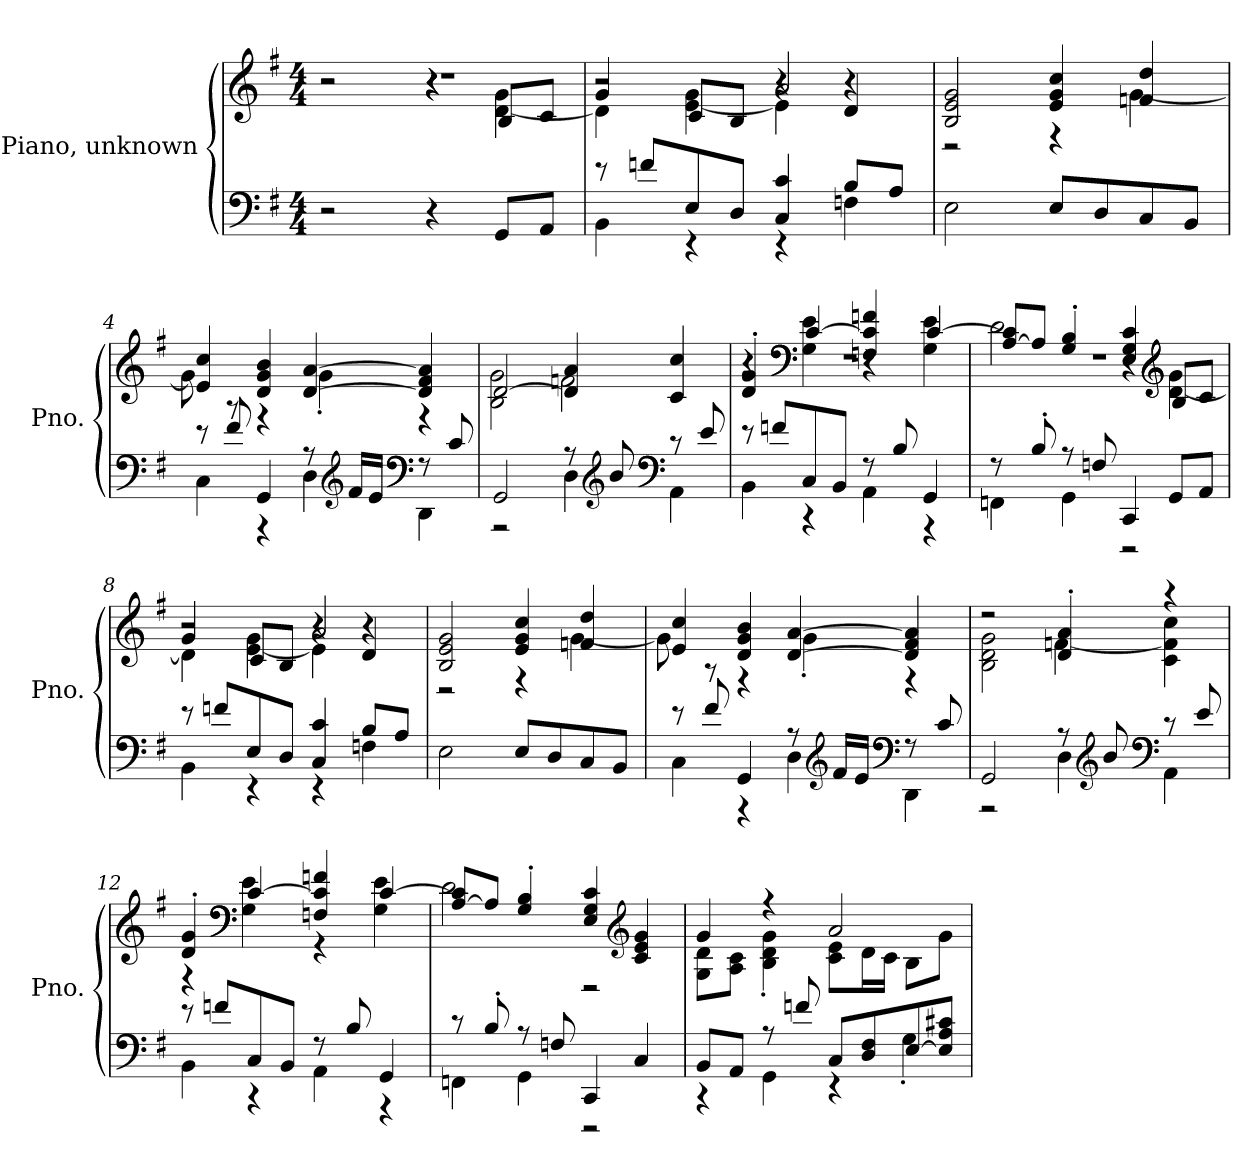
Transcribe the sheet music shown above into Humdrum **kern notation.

**kern	**kern
*part1	*part1
*staff2	*staff1
*I"Piano, unknown	*
*I'Pno.	*
*clefF4	*clefG2
*k[f#]	*k[f#]
*M4/4	*M4/4
*MM120	*MM120
=1	=1
*	*^
*	*	*^
2r	1r	2r	2r
4r	.	4r	4r
8GG/L	.	[4d\ 4g\	8B/L
8AA/J	.	.	8c/J
=2	=2	=2	=2
*^	*	*	*
8r	4BB\	2r	4d\]	4g/
8fn/L	.	.	.	.
8E/	4r	.	[4e\ 4g\	8c/L
8D/J	.	.	.	8B/J
4C/ 4c/	4r	2a/	4e\]	4r
8B/L	4Fn\	.	4r	4d/
8A/J	.	.	.	.
*v	*v	*	*	*
*	*	*v	*v
=3	=3	=3
2E\	2B/ 2e/ 2g/	2r
8E/L	4e/ 4g/ 4cc/	4r
8D/	.	.
8C/	4fn/ 4dd/	[4g\
8BB/J	.	.
=4	=4	=4
*^	*	*
8r	4C\	4e/ 4cc/	8g\]
8f#/	.	.	8r
4GG/	4r	4d/ 4g/ 4b/	4r
8r	4D\	[4d/ [4a/	4g'\
*clefG2	*	*	*
16f#/LL	.	.	.
16e/JJ	.	.	.
*clefF4	*	*	*
8r	4DD\	4d/] 4f#/ 4a/]	4r
8c/	.	.	.
!!LO:LB:g=z	!!
=5	=5	=5	=5
2GG/	2r	[2d/	2B\ 2g\
8r	4D\	4d/] 4a/	2fn\
*clefG2	*	*	*
8b/	.	.	.
*clefF4	*	*	*
8r	4AA\	4c/ 4cc/	.
8e/	.	.	.
=6	=6	=6	=6
*	*	*	*^
8r	4BB\	1r	4r	4d/' 4g/'
8fn/L	.	.	.	.
*	*	*clefF4	*	*
8C/	4r	.	4G\ 4e\	[4c/
8BB/J	.	.	.	.
8r	4AA\	.	4r	4Fn/ 4c/] 4fn/
8B/	.	.	.	.
4GG/	4r	.	4G\ 4e\	[4c/
=7	=7	=7	=7	=7
8r	4FFn\	1r	2d\	[8A/ 8c/]L
8B'/	.	.	.	8A/J]
8r	4GG\	.	.	4G/' 4B/'
8Fn/	.	.	.	.
4CC/	2r	.	4r	4E/ 4G/ 4c/
*	*	*clefG2	*	*
8GG/L	.	.	[4d\ 4g\	8B/L
8AA/J	.	.	.	8c/J
=8	=8	=8	=8	=8
8r	4BB\	2r	4d\]	4g/
8fn/L	.	.	.	.
8E/	4r	.	[4e\ 4g\	8c/L
8D/J	.	.	.	8B/J
4C/ 4c/	4r	2a/	4e\]	4r
8B/L	4Fn\	.	4r	4d/
8A/J	.	.	.	.
*v	*v	*	*	*
*	*	*v	*v
!!LO:LB:g=z
=9	=9	=9
2E\	2B/ 2e/ 2g/	2r
8E/L	4e/ 4g/ 4cc/	4r
8D/	.	.
8C/	4fn/ 4dd/	[4g\
8BB/J	.	.
=10	=10	=10
*^	*	*
8r	4C\	4e/ 4cc/	8g\]
8f#/	.	.	8r
4GG/	4r	4d/ 4g/ 4b/	4r
8r	4D\	[4d/ [4a/	4g'\
*clefG2	*	*	*
16f#/LL	.	.	.
16e/JJ	.	.	.
*clefF4	*	*	*
8r	4DD\	4d/] 4f#/ 4a/]	4r
8c/	.	.	.
=11	=11	=11	=11
2GG/	2r	2r	2B\ 2d\ 2g\
8r	4D\	4d/' 4a/'	[4fn\
*clefG2	*	*	*
8b/	.	.	.
*clefF4	*	*	*
8r	4AA\	4r	4c\ 4f\] 4cc\
8e/	.	.	.
=12	=12	=12	=12
8r	4BB\	4d/' 4g/'	4r
8fn/L	.	.	.
*	*	*clefF4	*
8C/	4r	[4c/	4G\ 4e\
8BB/J	.	.	.
8r	4AA\	4Fn/ 4c/] 4fn/	4r
8B/	.	.	.
4GG/	4r	[4c/	4G\ 4e\
!!LO:LB:g=z	!!
=13	=13	=13	=13
8r	4FFn\	[8A/ 8c/]L	2d\
8B'/	.	8A/J]	.
8r	4GG\	4G/' 4B/'	.
8Fn/	.	.	.
4CC/	2r	4E/ 4G/ 4c/	2r
*	*	*clefG2	*
4C/	.	4c/ 4e/ 4g/	.
=14	=14	=14	=14
8BB/L	4r	4g/	8G\ 8d\L
8AA/J	.	.	8A\ 8c\J
8r	4GG\	4r	4B\' 4d\' 4g\'
8fn/	.	.	.
8C/L	4r	2a/	8c\ 8e\L
8D/ 8F#/	.	.	16d\L
.	.	.	16c\JJ
[8E/	4G'\	.	8B\L
8E/] 8A/ 8c#X/J	.	.	8g\J
*v	*v	*	*
*	*v	*v
=	=
*-	*-
